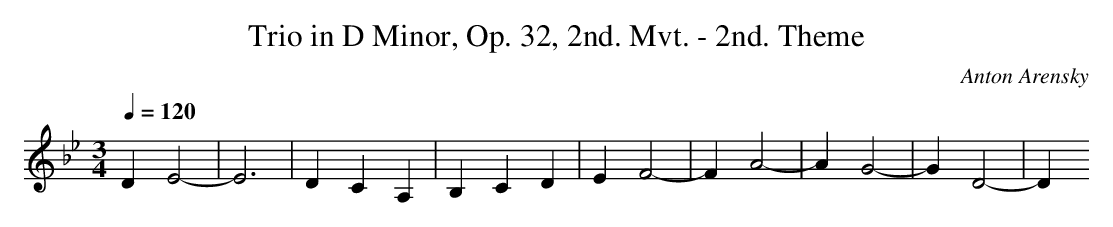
X:1
T: Trio in D Minor, Op. 32, 2nd. Mvt. - 2nd. Theme
C: Anton Arensky
M: 3/4
L: 1/16
Q:1/4=120
K:Bb % 2 flats
D4E8-| \
E12| \
D4C4A,4| \
B,4C4D4| \
E4F8-| \
F4A8-| \
A4G8-| \
G4D8-| \
D4
